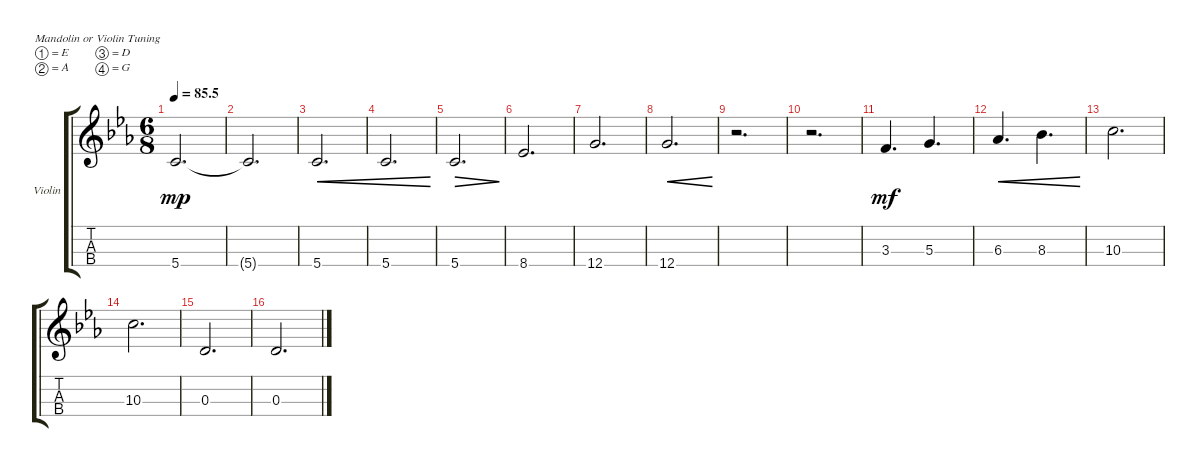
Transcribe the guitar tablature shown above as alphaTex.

\defaultSystemsLayout 4
\bracketExtendMode groupsimilarinstruments
\firstSystemTrackNameOrientation horizontal
\otherSystemsTrackNameOrientation horizontal
\track ("Violin 2" "Violin") {instrument violin}
\staff {score tabs}
\tuning (E5 A4 D4 G3)
\ts (6 8)
\tempo
85.5
\accidentals auto
\clef g2
\ottava regular
\simile none
\ks cminor
5.4.2{d dy mp instrument violin} |
5.4{t}.2{d} |
5.4.2{d cre} |
5.4.2{d cre} |
5.4.2{d dec} |
8.4.2{d} |
12.4.2{d} |
12.4.2{d cre} |
r.2{d} |
r.2{d} |
3.3.4{d dy mf} 5.3.4{d} |
6.3.4{d cre} 8.3.4{d cre} |
10.3.2{d} |
10.3.2{d} |
0.3.2{d} |
0.3.2{d}
